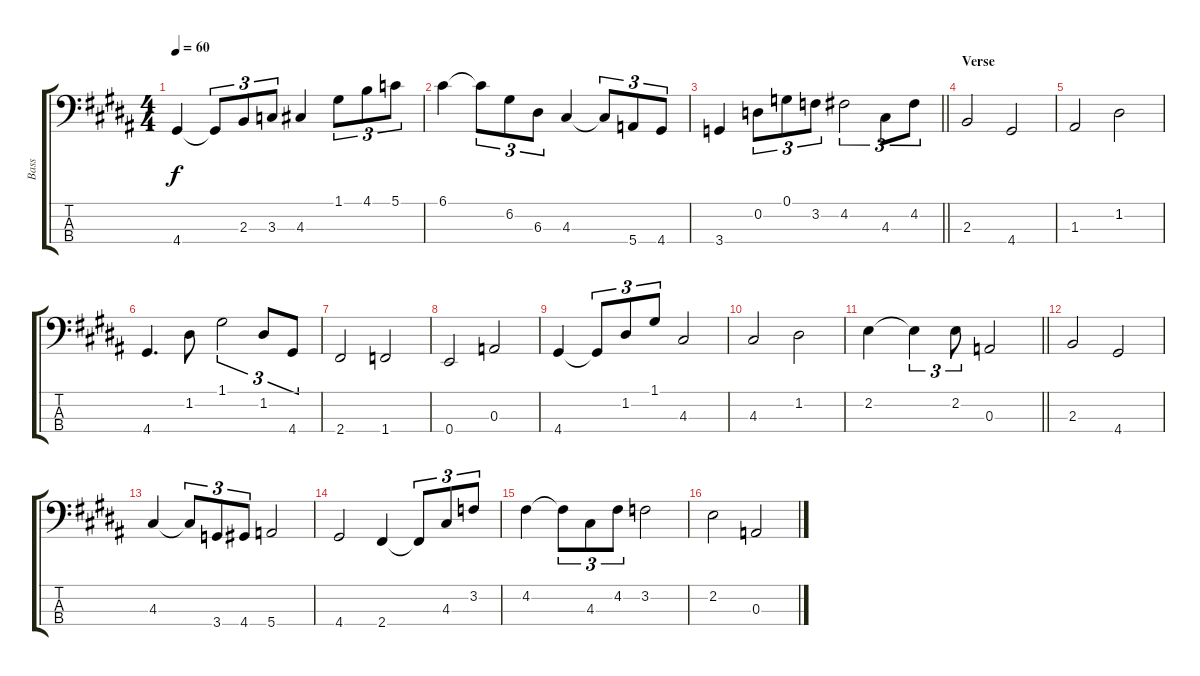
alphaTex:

\track ("Bass" "Bass") {instrument acousticbass}
\staff {score tabs}
\tuning (G2 D2 A1 E1) {hide}
\ts (4 4)
\tempo 60
\clef f4
\ks g#minor
4.4.4{dy f} 4.4{t}.8{tu (3 2)} 2.3.8{tu (3 2)} 3.3.8{tu (3 2)} 4.3.4 1.1.8{tu (3 2)} 4.1.8{tu (3 2)} 5.1.8{tu (3 2)} |
6.1.4 6.1{t}.8{tu (3 2)} 6.2.8{tu (3 2)} 6.3.8{tu (3 2)} 4.3.4 4.3{t}.8{tu (3 2)} 5.4.8{tu (3 2)} 4.4.8{tu (3 2)} |
\barLineRight lightlight
3.4.4 0.2.8{tu (3 2)} 0.1.8{tu (3 2)} 3.2.8{tu (3 2)} 4.2.2{tu (3 2)} 4.3.8{tu (3 2)} 4.2.8{tu (3 2)} |
\section ("" "Verse")
2.3.2 4.4.2 |
1.3.2 1.2.2 |
4.4.4{d} 1.2.8 1.1.2{tu (3 2)} 1.2.8{tu (3 2)} 4.4.8{tu (3 2)} |
2.4.2 1.4.2 |
0.4.2 0.3.2 |
4.4.4 4.4{t}.8{tu (3 2)} 1.2.8{tu (3 2)} 1.1.8{tu (3 2)} 4.3.2 |
4.3.2 1.2.2 |
\barLineRight lightlight
2.2.4 2.2{t}.4{tu (3 2)} 2.2.8{tu (3 2)} 0.3.2 |
2.3.2 4.4.2 |
4.3.4 4.3{t}.8{tu (3 2)} 3.4.8{tu (3 2)} 4.4.8{tu (3 2)} 5.4.2 |
4.4.2 2.4.4 2.4{t}.8{tu (3 2)} 4.3.8{tu (3 2)} 3.2.8{tu (3 2)} |
4.2.4 4.2{t}.8{tu (3 2)} 4.3.8{tu (3 2)} 4.2.8{tu (3 2)} 3.2.2 |
2.2.2 0.3.2
